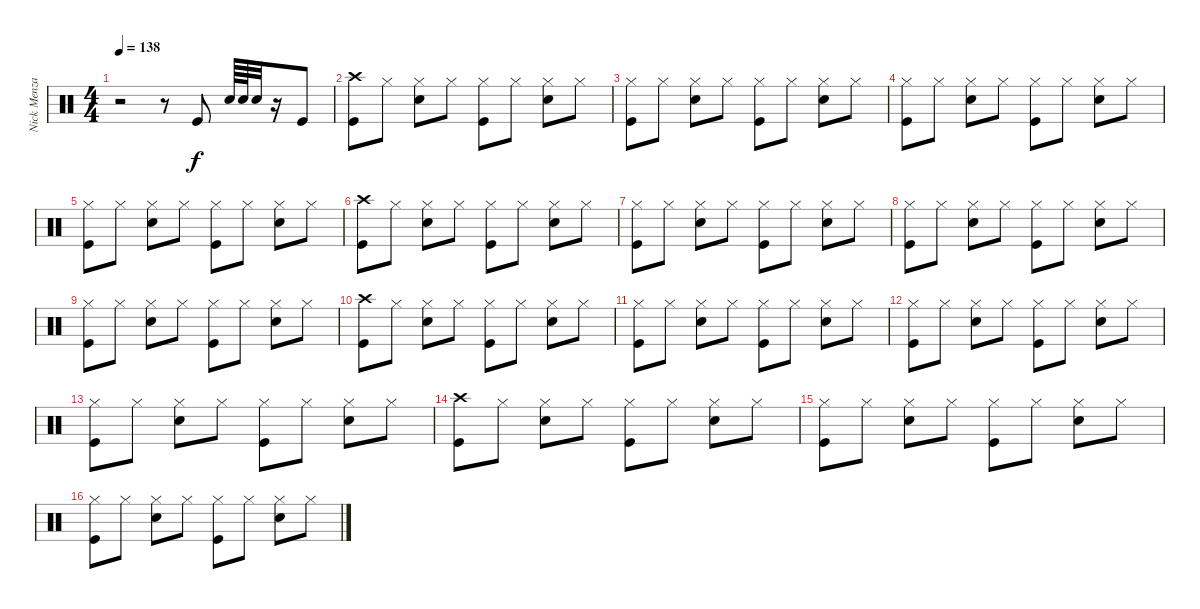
\track ("Nick Menza (Drums)" "Nick Menza") {instrument percussion}
\staff {score}
\articulation defaults
\ts (4 4)
\tempo 138
\clef neutral
\ks c
r.2{dy f} r.8 "Kick (hit)".8 "Snare (hit) 2".64 "Snare (hit) 2".64 "Snare (hit) 2".32 r.16 "Kick (hit)".8 |
("Crash high (hit)" "Kick (hit)").8 "Hi-Hat (closed)".8 ("Hi-Hat (closed)" "Snare (hit) 2").8 "Hi-Hat (closed)".8 ("Hi-Hat (closed)" "Kick (hit)").8 "Hi-Hat (closed)".8 ("Hi-Hat (closed)" "Snare (hit) 2").8 "Hi-Hat (closed)".8 |
("Hi-Hat (closed)" "Kick (hit)").8 "Hi-Hat (closed)".8 ("Hi-Hat (closed)" "Snare (hit) 2").8 "Hi-Hat (closed)".8 ("Hi-Hat (closed)" "Kick (hit)").8 "Hi-Hat (closed)".8 ("Hi-Hat (closed)" "Snare (hit) 2").8 "Hi-Hat (closed)".8 |
("Hi-Hat (closed)" "Kick (hit)").8 "Hi-Hat (closed)".8 ("Hi-Hat (closed)" "Snare (hit) 2").8 "Hi-Hat (closed)".8 ("Hi-Hat (closed)" "Kick (hit)").8 "Hi-Hat (closed)".8 ("Hi-Hat (closed)" "Snare (hit) 2").8 "Hi-Hat (closed)".8 |
("Hi-Hat (closed)" "Kick (hit)").8 "Hi-Hat (closed)".8 ("Hi-Hat (closed)" "Snare (hit) 2").8 "Hi-Hat (closed)".8 ("Hi-Hat (closed)" "Kick (hit)").8 "Hi-Hat (closed)".8 ("Hi-Hat (closed)" "Snare (hit) 2").8 "Hi-Hat (closed)".8 |
("Crash high (hit)" "Kick (hit)").8 "Hi-Hat (closed)".8 ("Hi-Hat (closed)" "Snare (hit) 2").8 "Hi-Hat (closed)".8 ("Hi-Hat (closed)" "Kick (hit)").8 "Hi-Hat (closed)".8 ("Hi-Hat (closed)" "Snare (hit) 2").8 "Hi-Hat (closed)".8 |
("Hi-Hat (closed)" "Kick (hit)").8 "Hi-Hat (closed)".8 ("Hi-Hat (closed)" "Snare (hit) 2").8 "Hi-Hat (closed)".8 ("Hi-Hat (closed)" "Kick (hit)").8 "Hi-Hat (closed)".8 ("Hi-Hat (closed)" "Snare (hit) 2").8 "Hi-Hat (closed)".8 |
("Hi-Hat (closed)" "Kick (hit)").8 "Hi-Hat (closed)".8 ("Hi-Hat (closed)" "Snare (hit) 2").8 "Hi-Hat (closed)".8 ("Hi-Hat (closed)" "Kick (hit)").8 "Hi-Hat (closed)".8 ("Hi-Hat (closed)" "Snare (hit) 2").8 "Hi-Hat (closed)".8 |
("Hi-Hat (closed)" "Kick (hit)").8 "Hi-Hat (closed)".8 ("Hi-Hat (closed)" "Snare (hit) 2").8 "Hi-Hat (closed)".8 ("Hi-Hat (closed)" "Kick (hit)").8 "Hi-Hat (closed)".8 ("Hi-Hat (closed)" "Snare (hit) 2").8 "Hi-Hat (closed)".8 |
("Crash high (hit)" "Kick (hit)").8 "Hi-Hat (closed)".8 ("Hi-Hat (closed)" "Snare (hit) 2").8 "Hi-Hat (closed)".8 ("Hi-Hat (closed)" "Kick (hit)").8 "Hi-Hat (closed)".8 ("Hi-Hat (closed)" "Snare (hit) 2").8 "Hi-Hat (closed)".8 |
("Hi-Hat (closed)" "Kick (hit)").8 "Hi-Hat (closed)".8 ("Hi-Hat (closed)" "Snare (hit) 2").8 "Hi-Hat (closed)".8 ("Hi-Hat (closed)" "Kick (hit)").8 "Hi-Hat (closed)".8 ("Hi-Hat (closed)" "Snare (hit) 2").8 "Hi-Hat (closed)".8 |
("Hi-Hat (closed)" "Kick (hit)").8 "Hi-Hat (closed)".8 ("Hi-Hat (closed)" "Snare (hit) 2").8 "Hi-Hat (closed)".8 ("Hi-Hat (closed)" "Kick (hit)").8 "Hi-Hat (closed)".8 ("Hi-Hat (closed)" "Snare (hit) 2").8 "Hi-Hat (closed)".8 |
("Hi-Hat (closed)" "Kick (hit)").8 "Hi-Hat (closed)".8 ("Hi-Hat (closed)" "Snare (hit) 2").8 "Hi-Hat (closed)".8 ("Hi-Hat (closed)" "Kick (hit)").8 "Hi-Hat (closed)".8 ("Hi-Hat (closed)" "Snare (hit) 2").8 "Hi-Hat (closed)".8 |
("Crash high (hit)" "Kick (hit)").8 "Hi-Hat (closed)".8 ("Hi-Hat (closed)" "Snare (hit) 2").8 "Hi-Hat (closed)".8 ("Hi-Hat (closed)" "Kick (hit)").8 "Hi-Hat (closed)".8 ("Hi-Hat (closed)" "Snare (hit) 2").8 "Hi-Hat (closed)".8 |
("Hi-Hat (closed)" "Kick (hit)").8 "Hi-Hat (closed)".8 ("Hi-Hat (closed)" "Snare (hit) 2").8 "Hi-Hat (closed)".8 ("Hi-Hat (closed)" "Kick (hit)").8 "Hi-Hat (closed)".8 ("Hi-Hat (closed)" "Snare (hit) 2").8 "Hi-Hat (closed)".8 |
("Hi-Hat (closed)" "Kick (hit)").8 "Hi-Hat (closed)".8 ("Hi-Hat (closed)" "Snare (hit) 2").8 "Hi-Hat (closed)".8 ("Hi-Hat (closed)" "Kick (hit)").8 "Hi-Hat (closed)".8 ("Hi-Hat (closed)" "Snare (hit) 2").8 "Hi-Hat (closed)".8
